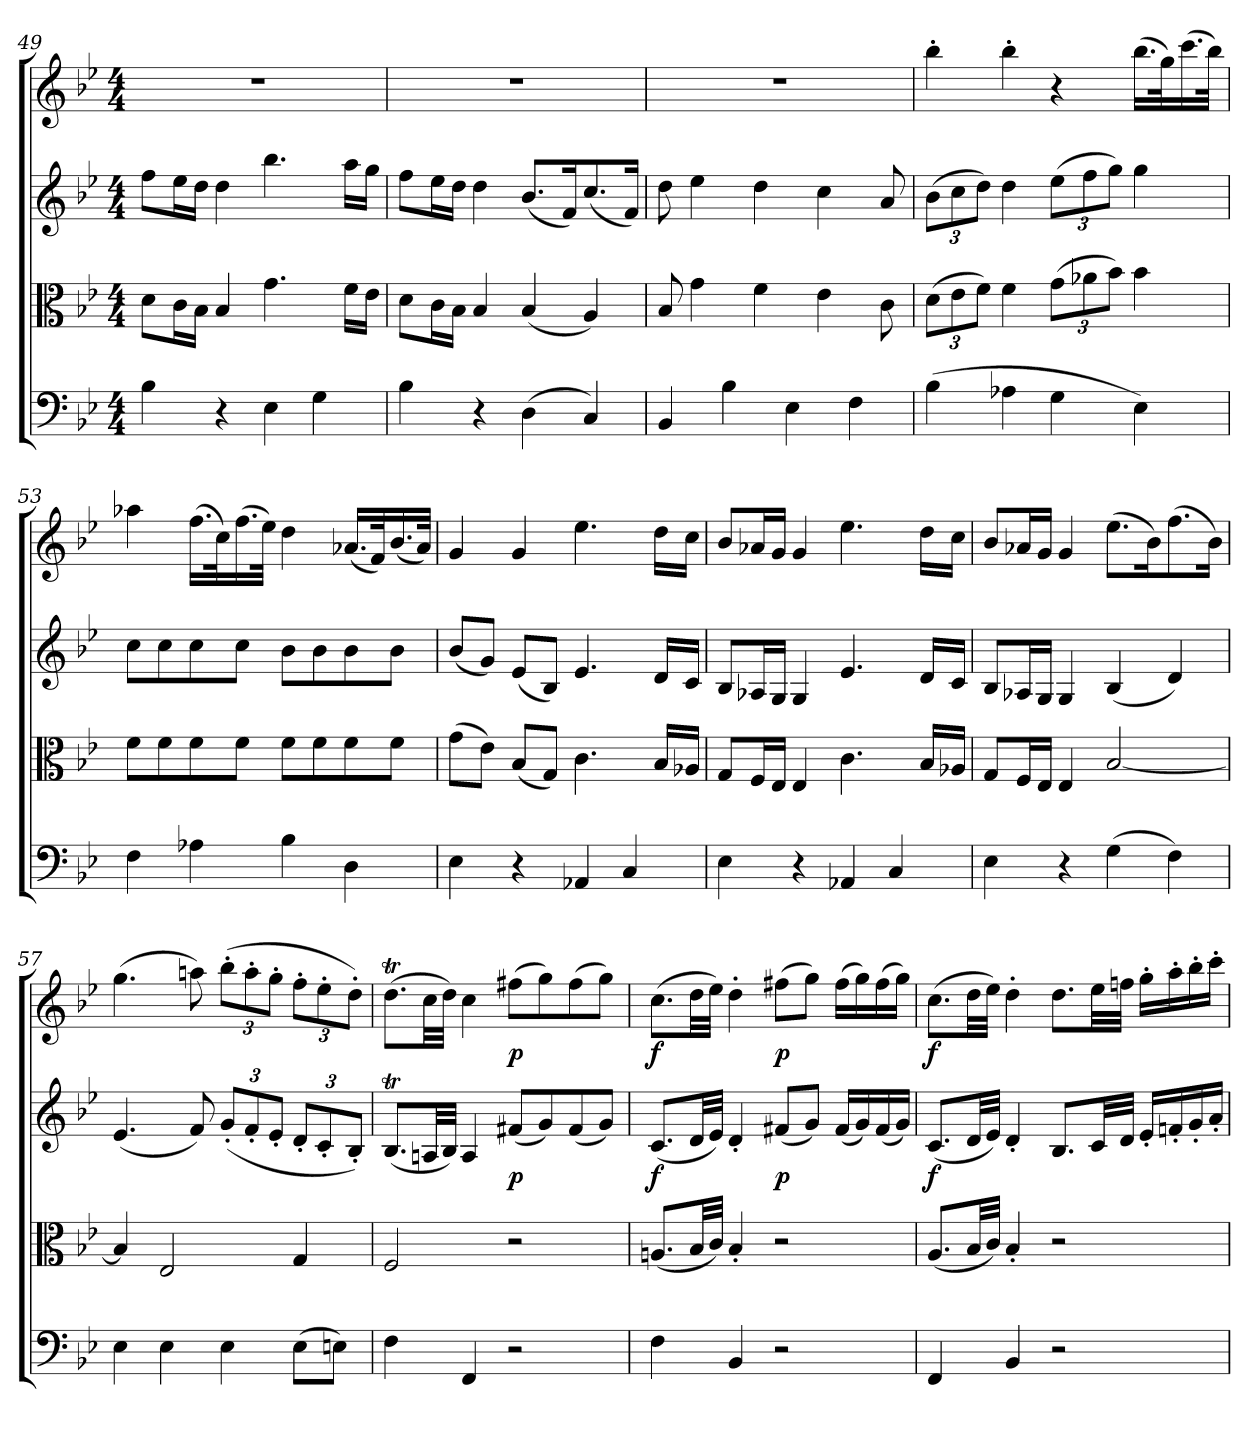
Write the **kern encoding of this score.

**kern	**kern	**kern	**dynam	**kern	**dynam
*part4	*part3	*part2	*part2	*part1	*part1
*staff4	*staff3	*staff2	*staff2	*staff1	*staff1
*clefF4	*clefC3	*clefG2	*	*clefG2	*
*k[b-e-]	*k[b-e-]	*k[b-e-]	*	*k[b-e-]	*
*B-:	*B-:	*B-:	*	*B-:	*
*M4/4	*M4/4	*M4/4	*	*M4/4	*
=49	=49	=49	=49	=49	=49
4B-\	8d\L	8ff\L	.	1r	.
.	16c\L	16ee-\L	.	.	.
.	16B-\JJ	16dd\JJ	.	.	.
4r	4B-/	4dd\	.	.	.
4E-\	4.g\	4.bb-\	.	.	.
4G\	.	.	.	.	.
.	16f\LL	16aa\LL	.	.	.
.	16e-\JJ	16gg\JJ	.	.	.
=50	=50	=50	=50	=50	=50
4B-\	8d\L	8ff\L	.	1r	.
.	16c\L	16ee-\L	.	.	.
.	16B-\JJ	16dd\JJ	.	.	.
4r	4B-/	4dd\	.	.	.
(4D\	(4B-/	(8.b-/L	.	.	.
.	.	16f/K)	.	.	.
4C/)	4A/)	(8.cc/	.	.	.
.	.	16f/Jk)	.	.	.
=51	=51	=51	=51	=51	=51
4BB-/	8B-/	8dd\	.	1r	.
.	4g\	4ee-\	.	.	.
4B-\	.	.	.	.	.
.	4f\	4dd\	.	.	.
4E-\	.	.	.	.	.
.	4e-\	4cc\	.	.	.
4F\	.	.	.	.	.
.	8c\	8a/	.	.	.
=52	=52	=52	=52	=52	=52
(4B-\	(12d\L	(12b-\L	.	4bb-'\	.
.	12e-\	12cc\	.	.	.
.	12f\J)	12dd\J)	.	.	.
4A-X\	4f\	4dd\	.	4bb-'\	.
4G\	(12g\L	(12ee-\L	.	4r	.
.	12a-X\	12ff\	.	.	.
.	12b-\J)	12gg\J)	.	.	.
4E-\)	4b-\	4gg\	.	(16.bb-\LL	.
.	.	.	.	32gg\K)	.
.	.	.	.	(16.ccc\	.
.	.	.	.	32bb-\JJk)	.
=53	=53	=53	=53	=53	=53
4F\	8f\L	8cc\L	.	4aa-X\	.
.	8f\	8cc\	.	.	.
4A-X\	8f\	8cc\	.	(16.ff\LL	.
.	.	.	.	32cc\K)	.
.	8f\J	8cc\J	.	(16.ff\	.
.	.	.	.	32ee-\JJk)	.
4B-\	8f\L	8b-\L	.	4dd\	.
.	8f\	8b-\	.	.	.
4D\	8f\	8b-\	.	(16.a-X/LL	.
.	.	.	.	32f/K)	.
.	8f\J	8b-\J	.	(16.b-/	.
.	.	.	.	32a-/JJk)	.
=54	=54	=54	=54	=54	=54
4E-\	(8g\L	(8b-/L	.	4g/	.
.	8e-\J)	8g/J)	.	.	.
4r	(8B-/L	(8e-/L	.	4g/	.
.	8G/J)	8B-/J)	.	.	.
4AA-X/	4.c\	4.e-/	.	4.ee-\	.
4C/	.	.	.	.	.
.	16B-/LL	16d/LL	.	16dd\LL	.
.	16A-X/JJ	16c/JJ	.	16cc\JJ	.
=55	=55	=55	=55	=55	=55
4E-\	8G/L	8B-/L	.	8b-/L	.
.	16F/L	16A-X/L	.	16a-X/L	.
.	16E-/JJ	16G/JJ	.	16g/JJ	.
4r	4E-/	4G/	.	4g/	.
4AA-X/	4.c\	4.e-/	.	4.ee-\	.
4C/	.	.	.	.	.
.	16B-/LL	16d/LL	.	16dd\LL	.
.	16A-X/JJ	16c/JJ	.	16cc\JJ	.
=56	=56	=56	=56	=56	=56
4E-\	8G/L	8B-/L	.	8b-/L	.
.	16F/L	16A-X/L	.	16a-X/L	.
.	16E-/JJ	16G/JJ	.	16g/JJ	.
4r	4E-/	4G/	.	4g/	.
(4G\	[2B-/	(4B-/	.	(8.ee-\L	.
.	.	.	.	16b-\K)	.
4F\)	.	4d/)	.	(8.ff\	.
.	.	.	.	16b-\Jk)	.
=57	=57	=57	=57	=57	=57
4E-\	4B-/]	(4.e-/	.	(4.gg\	.
4E-\	2E-/	.	.	.	.
.	.	8f/)	.	8aan\)	.
4E-\	.	(12g'/L	.	(12bb-'\L	.
.	.	12f'/	.	12aa'\	.
.	.	12e-'/J	.	12gg'\J	.
(8E-\L	4G/	12d'/L	.	12ff'\L	.
.	.	12c'/	.	12ee-'\	.
8En\J)	.	.	.	.	.
.	.	12B-'/J)	.	12dd'\J)	.
=58	=58	=58	=58	=58	=58
4F\	2F/	(8.B-T/L	.	(8.ddt\L	.
.	.	32An/LL	.	32cc\LL	.
.	.	32B-/JJJ)	.	32dd\JJJ)	.
4FF/	.	4A/	.	4cc\	.
2r	2r	(8f#X/L	p	(8ff#X\L	p
.	.	8g/)	.	8gg\)	.
.	.	(8f#/	.	(8ff#\	.
.	.	8g/J)	.	8gg\J)	.
=59	=59	=59	=59	=59	=59
4F\	(8.An/L	(8.c/L	f	(8.cc\L	f
.	32B-/LL	32d/LL	.	32dd\LL	.
.	32c/JJJ)	32e-/JJJ)	.	32ee-\JJJ)	.
4BB-/	4B-'/	4d'/	.	4dd'\	.
2r	2r	(8f#X/L	p	(8ff#X\L	p
.	.	8g/J)	.	8gg\J)	.
.	.	(16f#/LL	.	(16ff#\LL	.
.	.	16g/)	.	16gg\)	.
.	.	(16f#/	.	(16ff#\	.
.	.	16g/JJ)	.	16gg\JJ)	.
=60	=60	=60	=60	=60	=60
4FF/	(8.A/L	(8.c/L	f	(8.cc\L	f
.	32B-/LL	32d/LL	.	32dd\LL	.
.	32c/JJJ)	32e-/JJJ)	.	32ee-\JJJ)	.
4BB-/	4B-'/	4d'/	.	4dd'\	.
2r	2r	8.B-/L	.	8.dd\L	.
.	.	32c/LL	.	32ee-\LL	.
.	.	32d/JJJ	.	32ffn\JJJ	.
.	.	16e-'/LL	.	16gg'\LL	.
.	.	16fn'/	.	16aa'\	.
.	.	16g'/	.	16bb-'\	.
.	.	16a'/JJ	.	16ccc'\JJ	.
=	=	=	=	=	=
*-	*-	*-	*-	*-	*-
